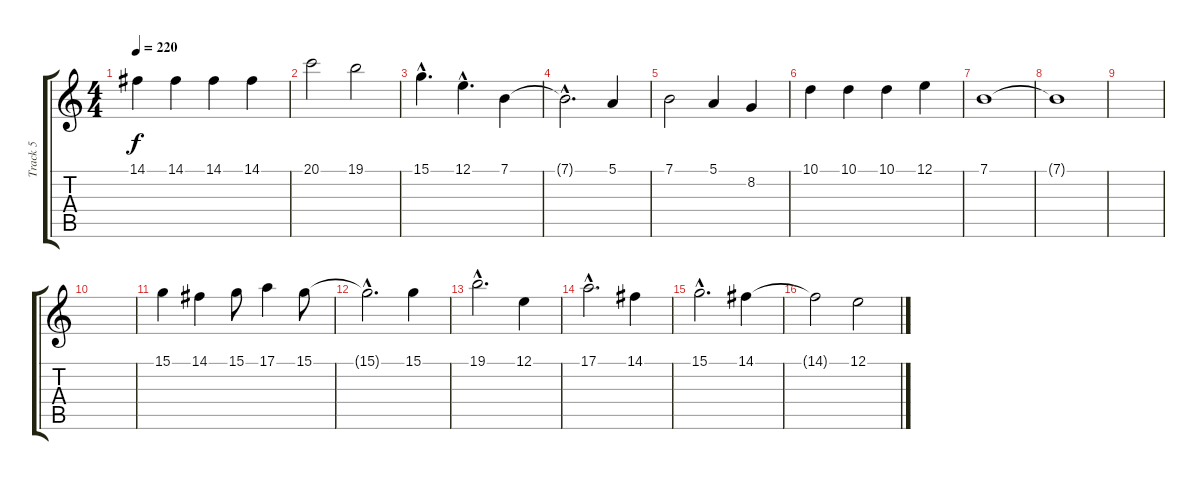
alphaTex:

\track ("Track 5" "Track 5") {instrument synthvoice}
\staff {score tabs}
\tuning (E4 B3 G3 D3 A2 E2) {hide}
\ts (4 4)
\tempo 220
\clef g2
\ks c
14.1.4{dy f} 14.1.4 14.1.4 14.1.4 |
20.1.2 19.1.2 |
15.1{hac}.4{d} 12.1{hac}.4{d} 7.1.4 |
7.1{hac t}.2{d} 5.1.4 |
7.1.2 5.1.4 8.2.4 |
10.1.4 10.1.4 10.1.4 12.1.4 |
7.1.1 |
7.1{t}.1 |
|
|
15.1.4 14.1.4 15.1.8 17.1.4 15.1.8 |
15.1{hac t}.2{d} 15.1.4 |
19.1{hac}.2{d} 12.1.4 |
17.1{hac}.2{d} 14.1.4 |
15.1{hac}.2{d} 14.1.4 |
14.1{t}.2 12.1.2
